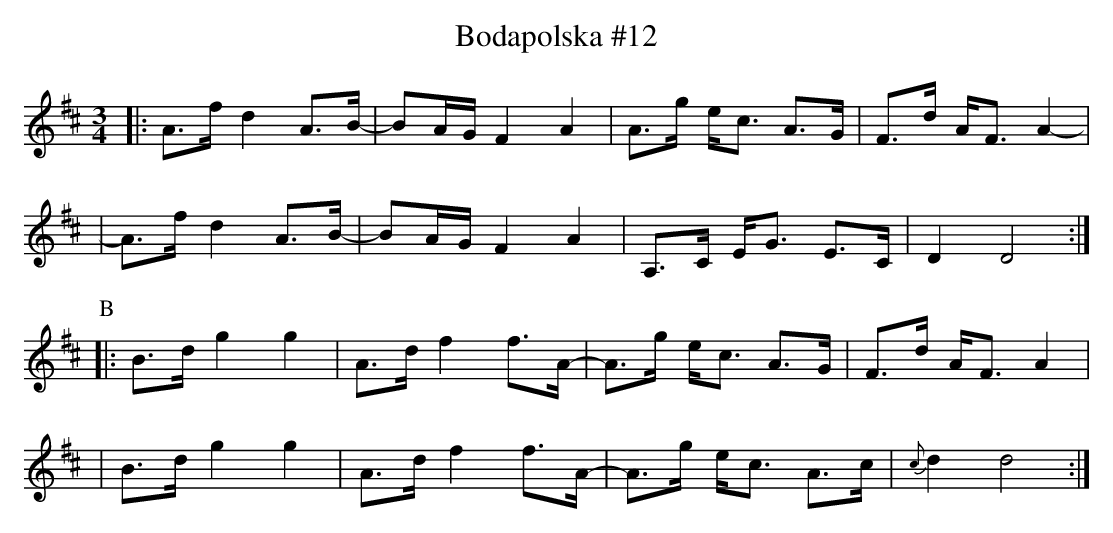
X:1
T:Bodapolska #12
M:3/4
L:1/8
K:D
|: A>f d2 A>B- \
| BA/G/ F2 A2 \
| A>g e<c A>G \
| F>d A<F A2- |
| A>f d2 A>B- \
| BA/G/ F2 A2 \
| A,>C E<G E>C \
| D2 D4 :|
P:B
|: B>d g2 g2 \
| A>d f2 f>A- \
| A>g e<c A>G \
| F>d A<F A2 |
| B>d g2 g2 \
| A>d f2 f>A- \
| A>g e<c A>c \
| {c}d2 d4 :|
